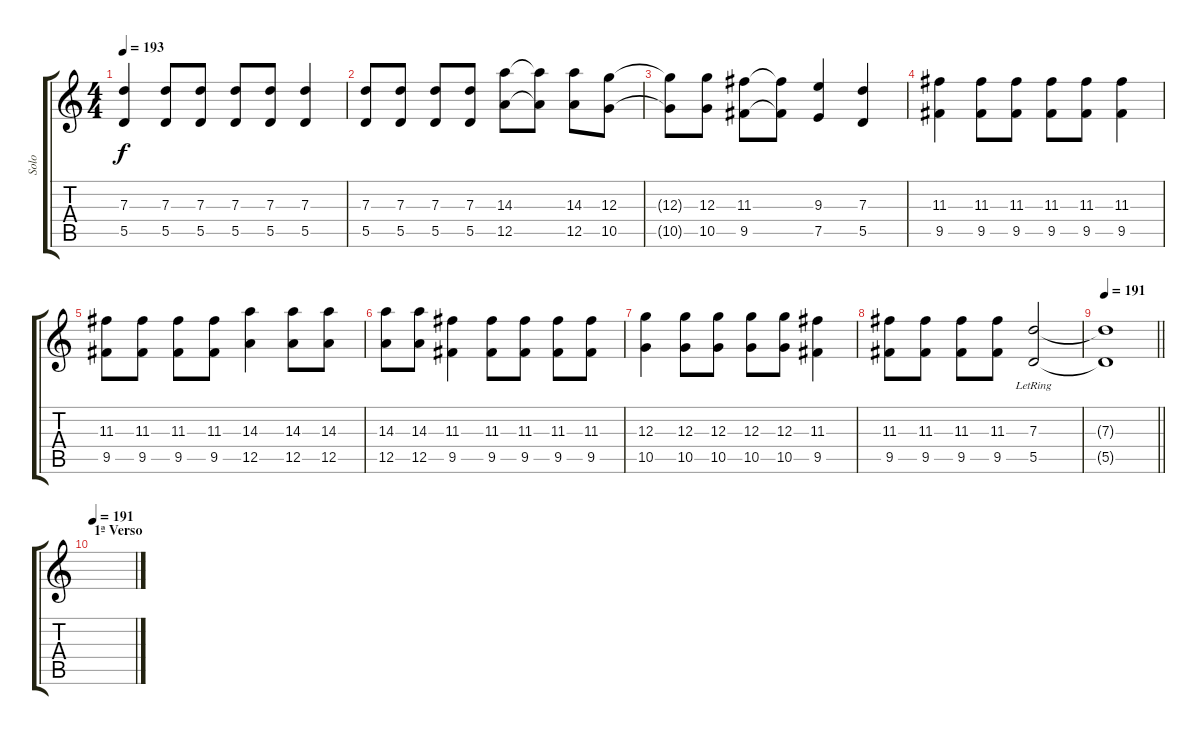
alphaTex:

\track ("Solo" "Solo") {instrument distortionguitar}
\staff {score tabs}
\tuning (E4 B3 G3 D3 A2 D2) {hide}
\ts (4 4)
\tempo 193
\clef g2
\ks c
(7.3 5.5).4{dy f} (7.3 5.5).8 (7.3 5.5).8 (7.3 5.5).8 (7.3 5.5).8 (7.3 5.5).4 |
(7.3 5.5).8 (7.3 5.5).8 (7.3 5.5).8 (7.3 5.5).8 (14.3 12.5).8 (14.3{t} 12.5{t}).8 (14.3 12.5).8 (12.3 10.5).8 |
(12.3{t} 10.5{t}).8 (12.3 10.5).8 (11.3 9.5).8 (11.3{t} 9.5{t}).8 (9.3 7.5).4 (7.3 5.5).4 |
(11.3 9.5).4 (11.3 9.5).8 (11.3 9.5).8 (11.3 9.5).8 (11.3 9.5).8 (11.3 9.5).4 |
(11.3 9.5).8 (11.3 9.5).8 (11.3 9.5).8 (11.3 9.5).8 (14.3 12.5).4 (14.3 12.5).8 (14.3 12.5).8 |
(14.3 12.5).8 (14.3 12.5).8 (11.3 9.5).4 (11.3 9.5).8 (11.3 9.5).8 (11.3 9.5).8 (11.3 9.5).8 |
(12.3 10.5).4 (12.3 10.5).8 (12.3 10.5).8 (12.3 10.5).8 (12.3 10.5).8 (11.3 9.5).4 |
(11.3 9.5).8 (11.3 9.5).8 (11.3 9.5).8 (11.3 9.5).8 (7.3{lr} 5.5{lr}).2 |
\tempo 191
\barLineRight lightlight
(7.3{t} 5.5{t}).1 |
\section ("" "1ª Verso")
\tempo 193
\tempo 191
